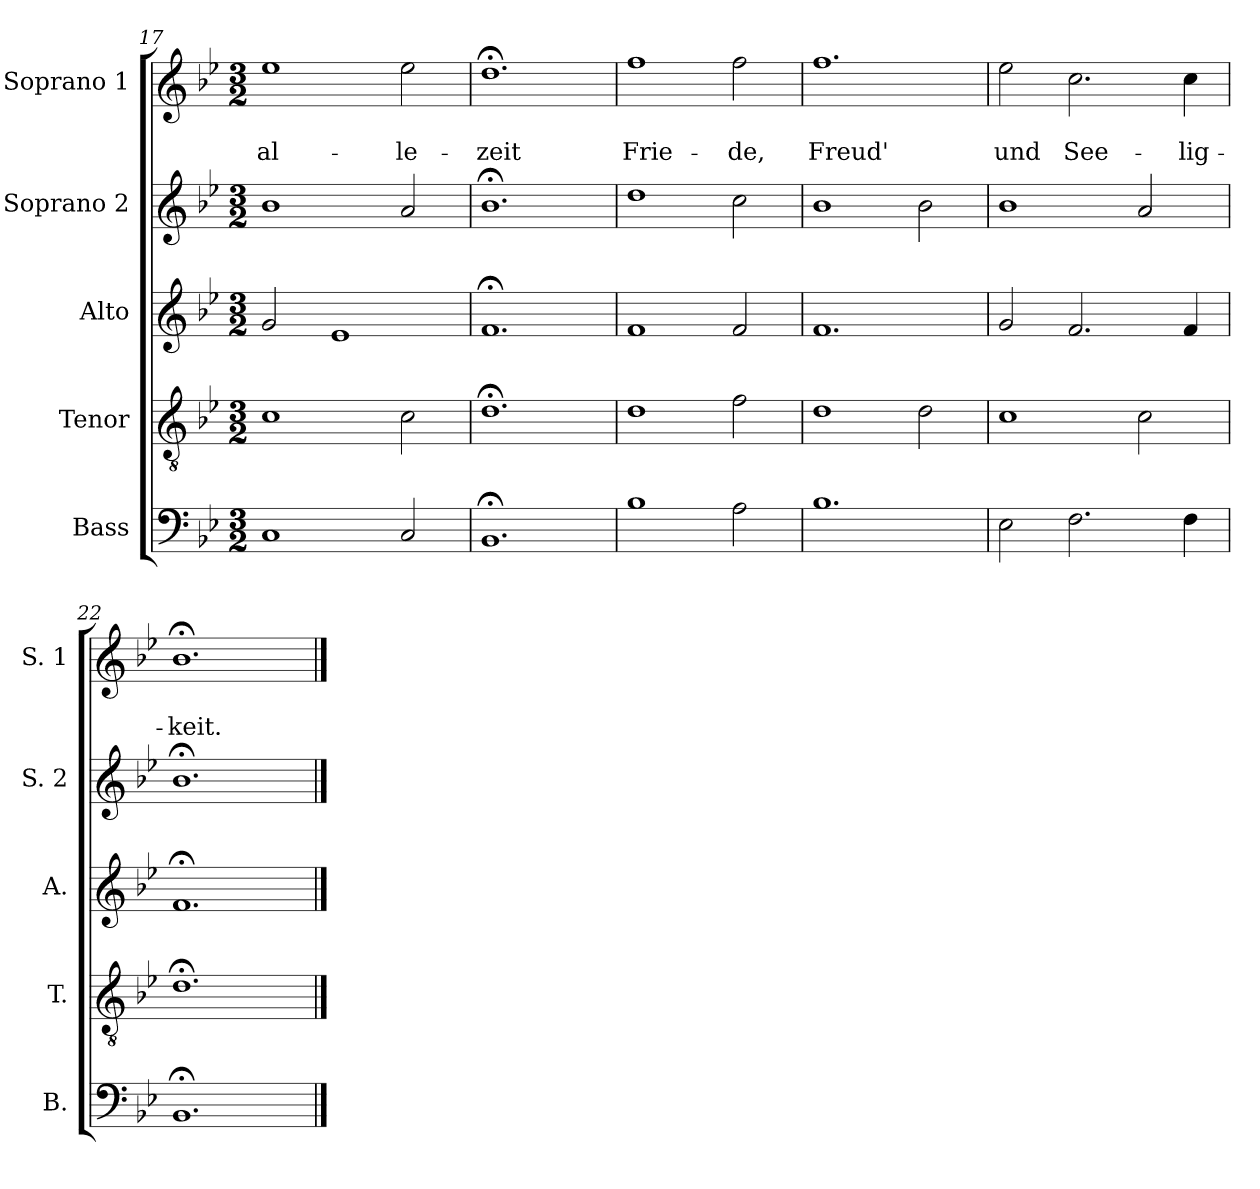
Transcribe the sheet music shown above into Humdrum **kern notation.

**kern	**kern	**kern	**kern	**kern	**text	**text
*part5	*part4	*part3	*part2	*part1	*part1	*part1
*staff5	*staff4	*staff3	*staff2	*staff1	*staff1	*staff1
*I"Bass	*I"Tenor	*I"Alto	*I"Soprano 2	*I"Soprano 1	*	*
*I'B.	*I'T.	*I'A.	*I'S. 2	*I'S. 1	*	*
*clefF4	*clefGv2	*clefG2	*clefG2	*clefG2	*	*
*k[b-e-]	*k[b-e-]	*k[b-e-]	*k[b-e-]	*k[b-e-]	*	*
*B-:	*B-:	*B-:	*B-:	*B-:	*	*
*M3/2	*M3/2	*M3/2	*M3/2	*M3/2	*	*
=17	=17	=17	=17	=17	=17	=17
1C	1c	2g/	1b-	1ee-	.	al-
.	.	1e-	.	.	.	.
2C/	2c\	.	2a/	2ee-\	.	-le-
=18	=18	=18	=18	=18	=18	=18
1.BB-;<	1.d;<	1.f;<	1.b-;<	1.dd;<	.	-zeit
=19	=19	=19	=19	=19	=19	=19
1B-	1d	1f	1dd	1ff	.	Frie-
2A\	2f\	2f/	2cc\	2ff\	.	-de,
=20	=20	=20	=20	=20	=20	=20
1.B-	1d	1.f	1b-	1.ff	.	Freud'
.	2d\	.	2b-\	.	.	.
=21	=21	=21	=21	=21	=21	=21
2E-\	1c	2g/	1b-	2ee-\	.	und
2.F\	.	2.f/	.	2.cc\	.	See-
.	2c\	.	2a/	.	.	.
4F\	.	4f/	.	4cc\	.	-lig-
=22	=22	=22	=22	=22	=22	=22
1.BB-;<	1.d;<	1.f;<	1.b-;<	1.b-;<	.	-keit.
==	==	==	==	==	==	==
*-	*-	*-	*-	*-	*-	*-
